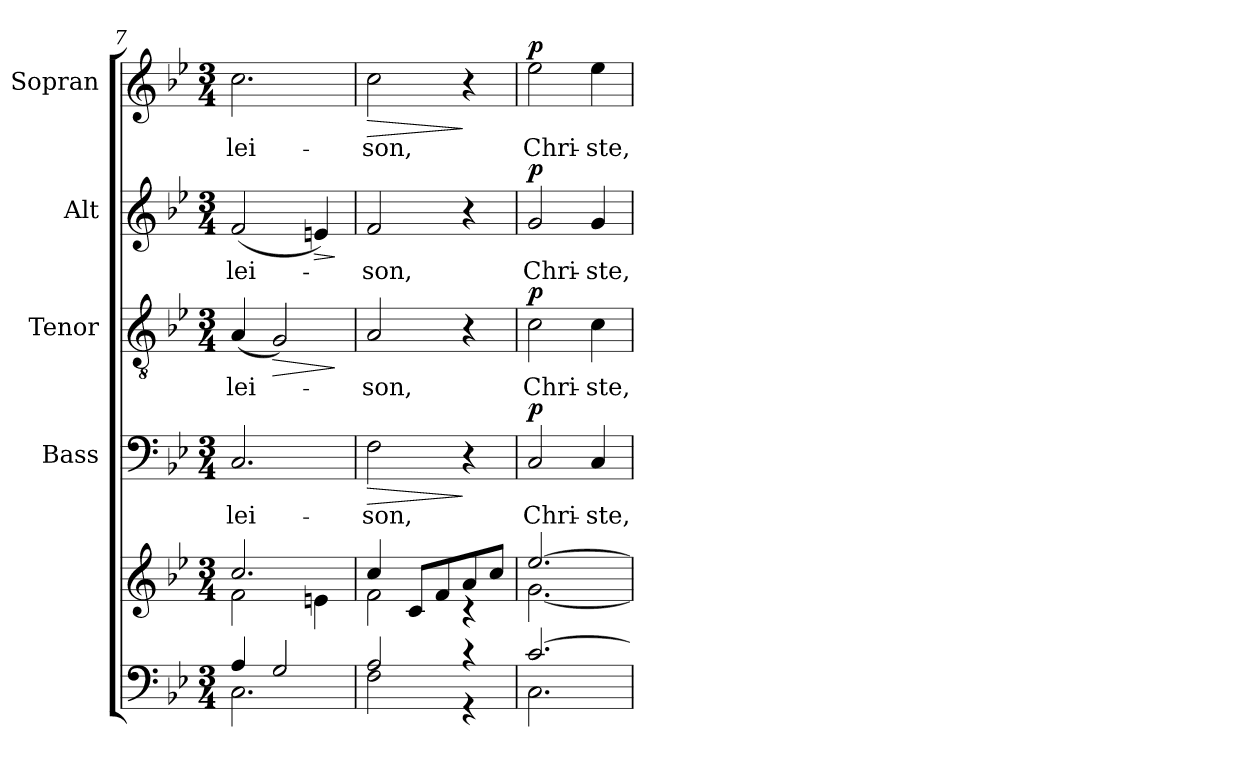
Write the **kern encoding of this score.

**kern	**kern	**kern	**text	**dynam	**kern	**text	**dynam	**kern	**text	**dynam	**kern	**text	**dynam
*part5	*part5	*part4	*part4	*part4	*part3	*part3	*part3	*part2	*part2	*part2	*part1	*part1	*part1
*staff6	*staff5	*staff4	*staff4	*staff4	*staff3	*staff3	*staff3	*staff2	*staff2	*staff2	*staff1	*staff1	*staff1
*	*	*I"Bass	*	*	*I"Tenor	*	*	*I"Alt	*	*	*I"Sopran	*	*
*	*	*I'B.	*	*	*I'T.	*	*	*I'A.	*	*	*I'S.	*	*
!!LO:LB:g=z
*clefF4	*clefG2	*clefF4	*	*	*clefGv2	*	*	*clefG2	*	*	*clefG2	*	*
*k[b-e-]	*k[b-e-]	*k[b-e-]	*	*	*k[b-e-]	*	*	*k[b-e-]	*	*	*k[b-e-]	*	*
*B-:	*B-:	*B-:	*	*	*B-:	*	*	*B-:	*	*	*B-:	*	*
*M3/4	*M3/4	*M3/4	*	*	*M3/4	*	*	*M3/4	*	*	*M3/4	*	*
=7	=7	=7	=7	=7	=7	=7	=7	=7	=7	=7	=7	=7	=7
*^	*^	*	*	*	*	*	*	*	*	*	*	*	*
!	!	!	!	!	!LO:LY:b	!	!	!LO:LY:b	!	!	!LO:LY:b	!	!	!LO:LY:b	!
4A/	2.C\	2.cc/	2f\	2.C/	-lei-	.	(<4A/	-lei-	.	(<2f/	-lei-	.	2.cc\	-lei-	.
!	!	!	!	!	!	!	!	!	!LO:HP:b	!	!	!	!	!	!
2G/	.	.	.	.	.	.	2G/)	.	>	.	.	.	.	.	.
!	!	!	!	!	!	!	!	!	!	!	!	!LO:HP:b	!	!	!
.	.	.	4en\	.	.	.	.	.	.	4en/)	.	>	.	.	.
*v	*v	*	*	*	*	*	*	*	*	*	*	*	*	*	*
*	*v	*v	*	*	*	*	*	*	*	*	*	*	*	*
.	.	.	.	.	.	.	]	.	.	]	.	.	.
=8	=8	=8	=8	=8	=8	=8	=8	=8	=8	=8	=8	=8	=8
*^	*^	*	*	*	*	*	*	*	*	*	*	*	*
!	!	!	!	!	!LO:LY:b	!LO:HP:b	!	!LO:LY:b	!	!	!LO:LY:b	!	!	!LO:LY:b	!LO:HP:b
2A/	2F\	4cc/	2f\	2F\	-son,	>	2A/	-son,	.	2f/	-son,	.	2cc\	-son,	>
.	.	8c/L	.	.	.	.	.	.	.	.	.	.	.	.	.
.	.	8f/	.	.	.	.	.	.	.	.	.	.	.	.	.
4r	4r	8a/	4rc	4r	.	]	4r	.	.	4r	.	.	4r	.	]
.	.	8cc/J	.	.	.	.	.	.	.	.	.	.	.	.	.
=9	=9	=9	=9	=9	=9	=9	=9	=9	=9	=9	=9	=9	=9	=9	=9
!	!	!	!	!	!LO:LY:b	!LO:DY:a	!	!LO:LY:b	!LO:DY:a	!	!LO:LY:b	!LO:DY:a	!	!LO:LY:b	!LO:DY:a
[>2.c/	2.C\	[>2.ee-/	[<2.g\	2C/	Chri-	p	2c\	Chri-	p	2g/	Chri-	p	2ee-\	Chri-	p
!	!	!	!	!	!LO:LY:b	!	!	!LO:LY:b	!	!	!LO:LY:b	!	!	!LO:LY:b	!
.	.	.	.	4C/	-ste,	.	4c\	-ste,	.	4g/	-ste,	.	4ee-\	-ste,	.
*v	*v	*	*	*	*	*	*	*	*	*	*	*	*	*	*
*	*v	*v	*	*	*	*	*	*	*	*	*	*	*	*
=	=	=	=	=	=	=	=	=	=	=	=	=	=
*-	*-	*-	*-	*-	*-	*-	*-	*-	*-	*-	*-	*-	*-
